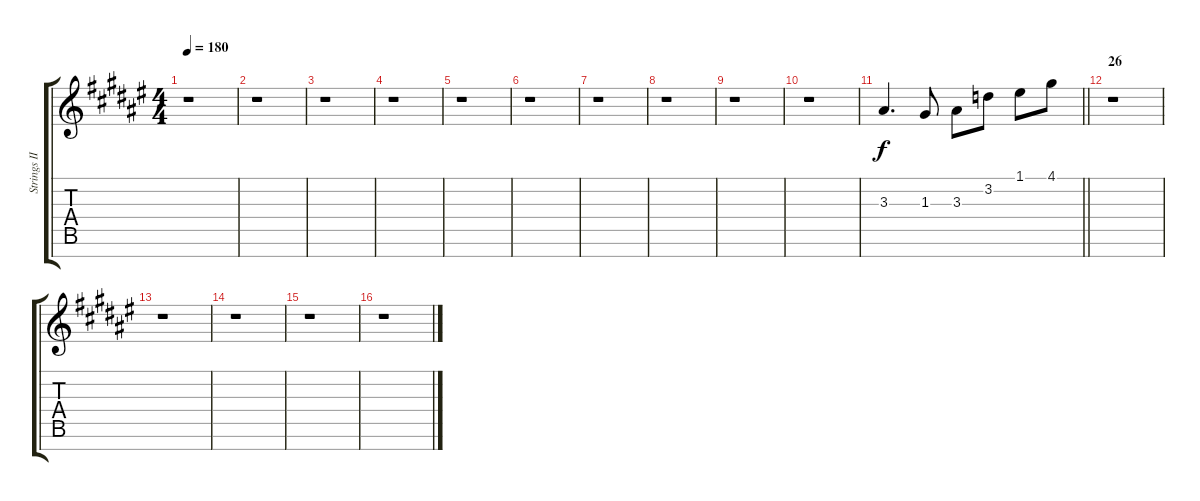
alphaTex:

\track ("Strings II" "Strings II") {instrument stringensemble1}
\staff {score tabs}
\tuning (E5 B4 G4 D4 A3 E3 B2) {hide}
\ts (4 4)
\tempo 180
\clef g2
\ks f#
r.1{dy f} |
r.1 |
r.1 |
r.1 |
r.1 |
r.1 |
r.1 |
r.1 |
r.1 |
r.1 |
\barLineRight lightlight
3.3.4{d} 1.3.8 3.3.8 3.2.8 1.1.8 4.1.8 |
\section ("" "26")
r.1 |
r.1 |
r.1 |
r.1 |
r.1
